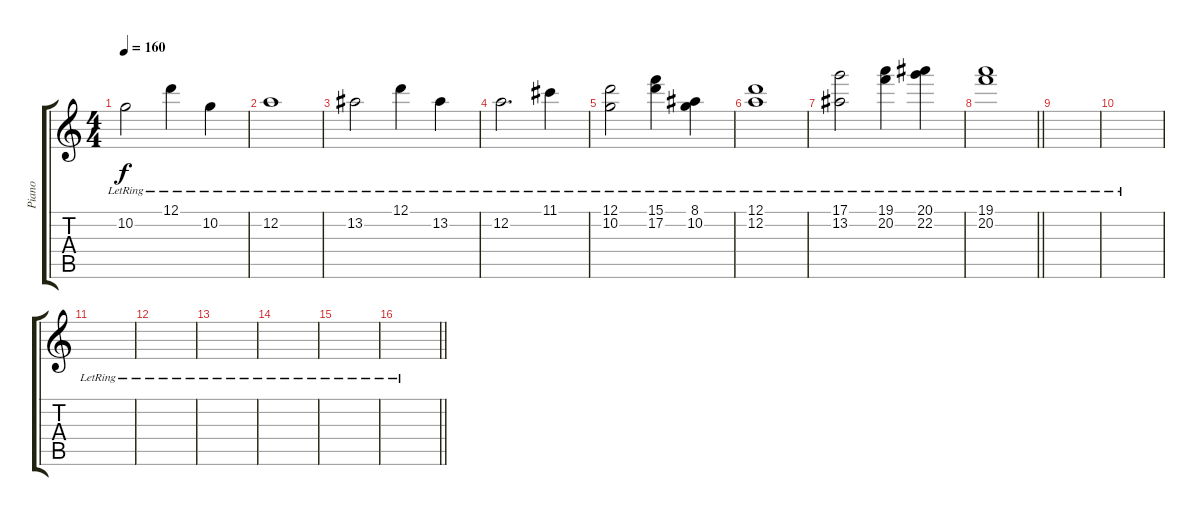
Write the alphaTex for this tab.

\track ("Piano" "Piano") {instrument acousticgrandpiano}
\staff {score tabs}
\tuning (D5 A4 F4 C4 G3 D3) {hide}
\ts (4 4)
\tempo 160
\clef g2
\ks c
10.2{lr}.2{dy f} 12.1{lr}.4 10.2{lr}.4 |
12.2{lr}.1 |
13.2{lr}.2 12.1{lr}.4 13.2{lr}.4 |
12.2{lr}.2{d} 11.1{lr}.4 |
(12.1{lr} 10.2{lr}).2 (15.1{lr} 17.2{lr}).4 (8.1{lr} 10.2{lr}).4 |
(12.1{lr} 12.2{lr}).1 |
(17.1{lr} 13.2{lr}).2 (19.1{lr} 20.2{lr}).4 (20.1{lr} 22.2{lr}).4 |
\barLineRight lightlight
(19.1{lr} 20.2{lr}).1 |
|
|
|
|
|
|
|
\barLineRight lightlight
